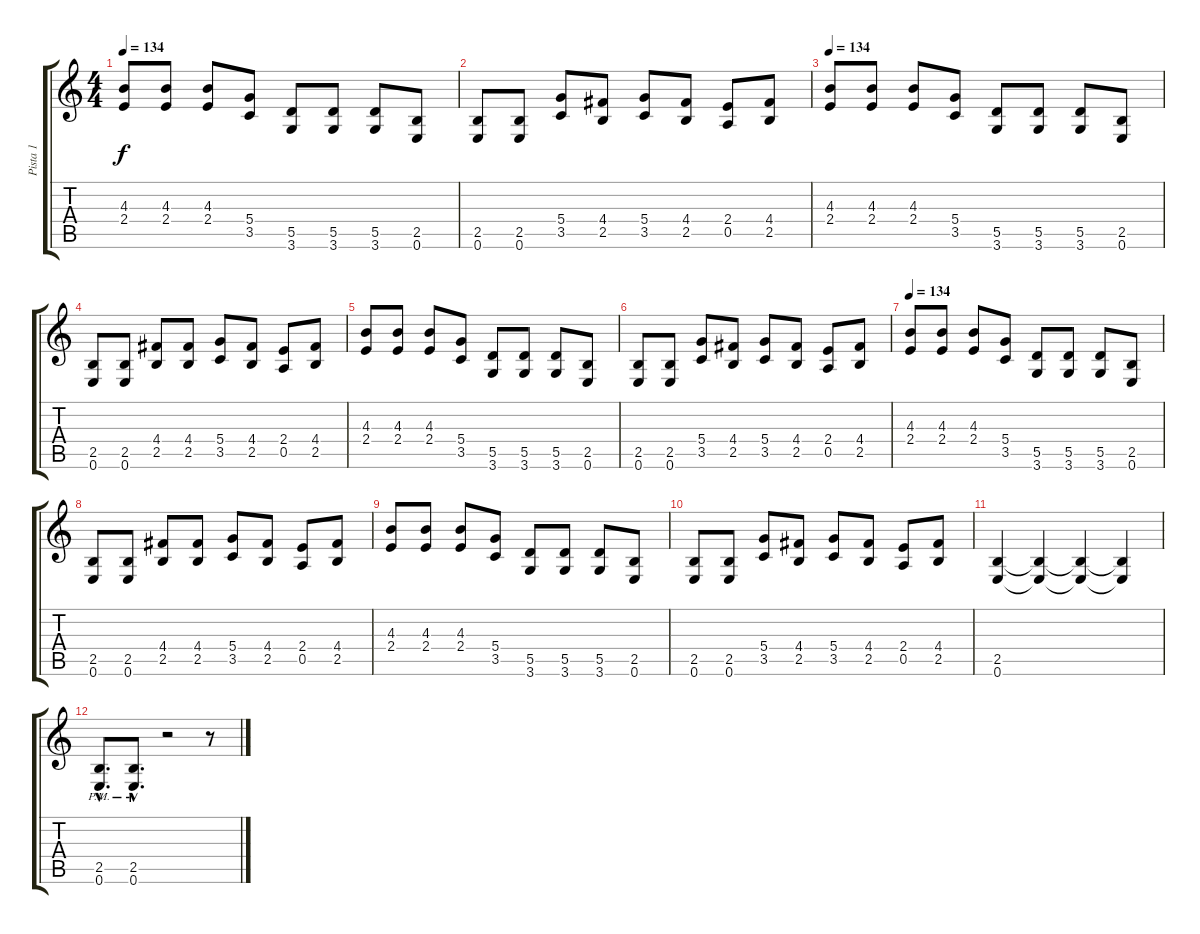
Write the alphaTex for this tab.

\track ("Pista 1" "Pista 1") {instrument distortionguitar}
\staff {score tabs}
\tuning (E4 B3 G3 D3 A2 E2) {hide}
\ts (4 4)
\tempo 134
\clef g2
\ks c
(4.3 2.4).8{dy f} (4.3 2.4).8 (4.3 2.4).8 (5.4 3.5).8 (5.5 3.6).8 (5.5 3.6).8 (5.5 3.6).8 (2.5 0.6).8 |
(2.5 0.6).8 (2.5 0.6).8 (5.4 3.5).8 (4.4 2.5).8 (5.4 3.5).8 (4.4 2.5).8 (2.4 0.5).8 (4.4 2.5).8 |
\tempo 134
(4.3 2.4).8{balance 8} (4.3 2.4).8 (4.3 2.4).8 (5.4 3.5).8 (5.5 3.6).8 (5.5 3.6).8 (5.5 3.6).8 (2.5 0.6).8 |
(2.5 0.6).8 (2.5 0.6).8 (4.4 2.5).8 (4.4 2.5).8 (5.4 3.5).8 (4.4 2.5).8 (2.4 0.5).8 (4.4 2.5).8 |
(4.3 2.4).8 (4.3 2.4).8 (4.3 2.4).8 (5.4 3.5).8 (5.5 3.6).8 (5.5 3.6).8 (5.5 3.6).8 (2.5 0.6).8 |
(2.5 0.6).8 (2.5 0.6).8 (5.4 3.5).8 (4.4 2.5).8 (5.4 3.5).8 (4.4 2.5).8 (2.4 0.5).8 (4.4 2.5).8 |
\tempo 134
(4.3 2.4).8{balance 8} (4.3 2.4).8 (4.3 2.4).8 (5.4 3.5).8 (5.5 3.6).8 (5.5 3.6).8 (5.5 3.6).8 (2.5 0.6).8 |
(2.5 0.6).8 (2.5 0.6).8 (4.4 2.5).8 (4.4 2.5).8 (5.4 3.5).8 (4.4 2.5).8 (2.4 0.5).8 (4.4 2.5).8 |
(4.3 2.4).8 (4.3 2.4).8 (4.3 2.4).8 (5.4 3.5).8 (5.5 3.6).8 (5.5 3.6).8 (5.5 3.6).8 (2.5 0.6).8 |
(2.5 0.6).8 (2.5 0.6).8 (5.4 3.5).8 (4.4 2.5).8 (5.4 3.5).8 (4.4 2.5).8 (2.4 0.5).8 (4.4 2.5).8 |
(2.5 0.6).4 (2.5{t} 0.6{t}).4 (2.5{t} 0.6{t}).4 (2.5{t} 0.6{t}).4 |
(2.5{hac pm} 0.6{hac pm}).8{d} (2.5{hac pm} 0.6{hac pm}).8{d} r.2 r.8
